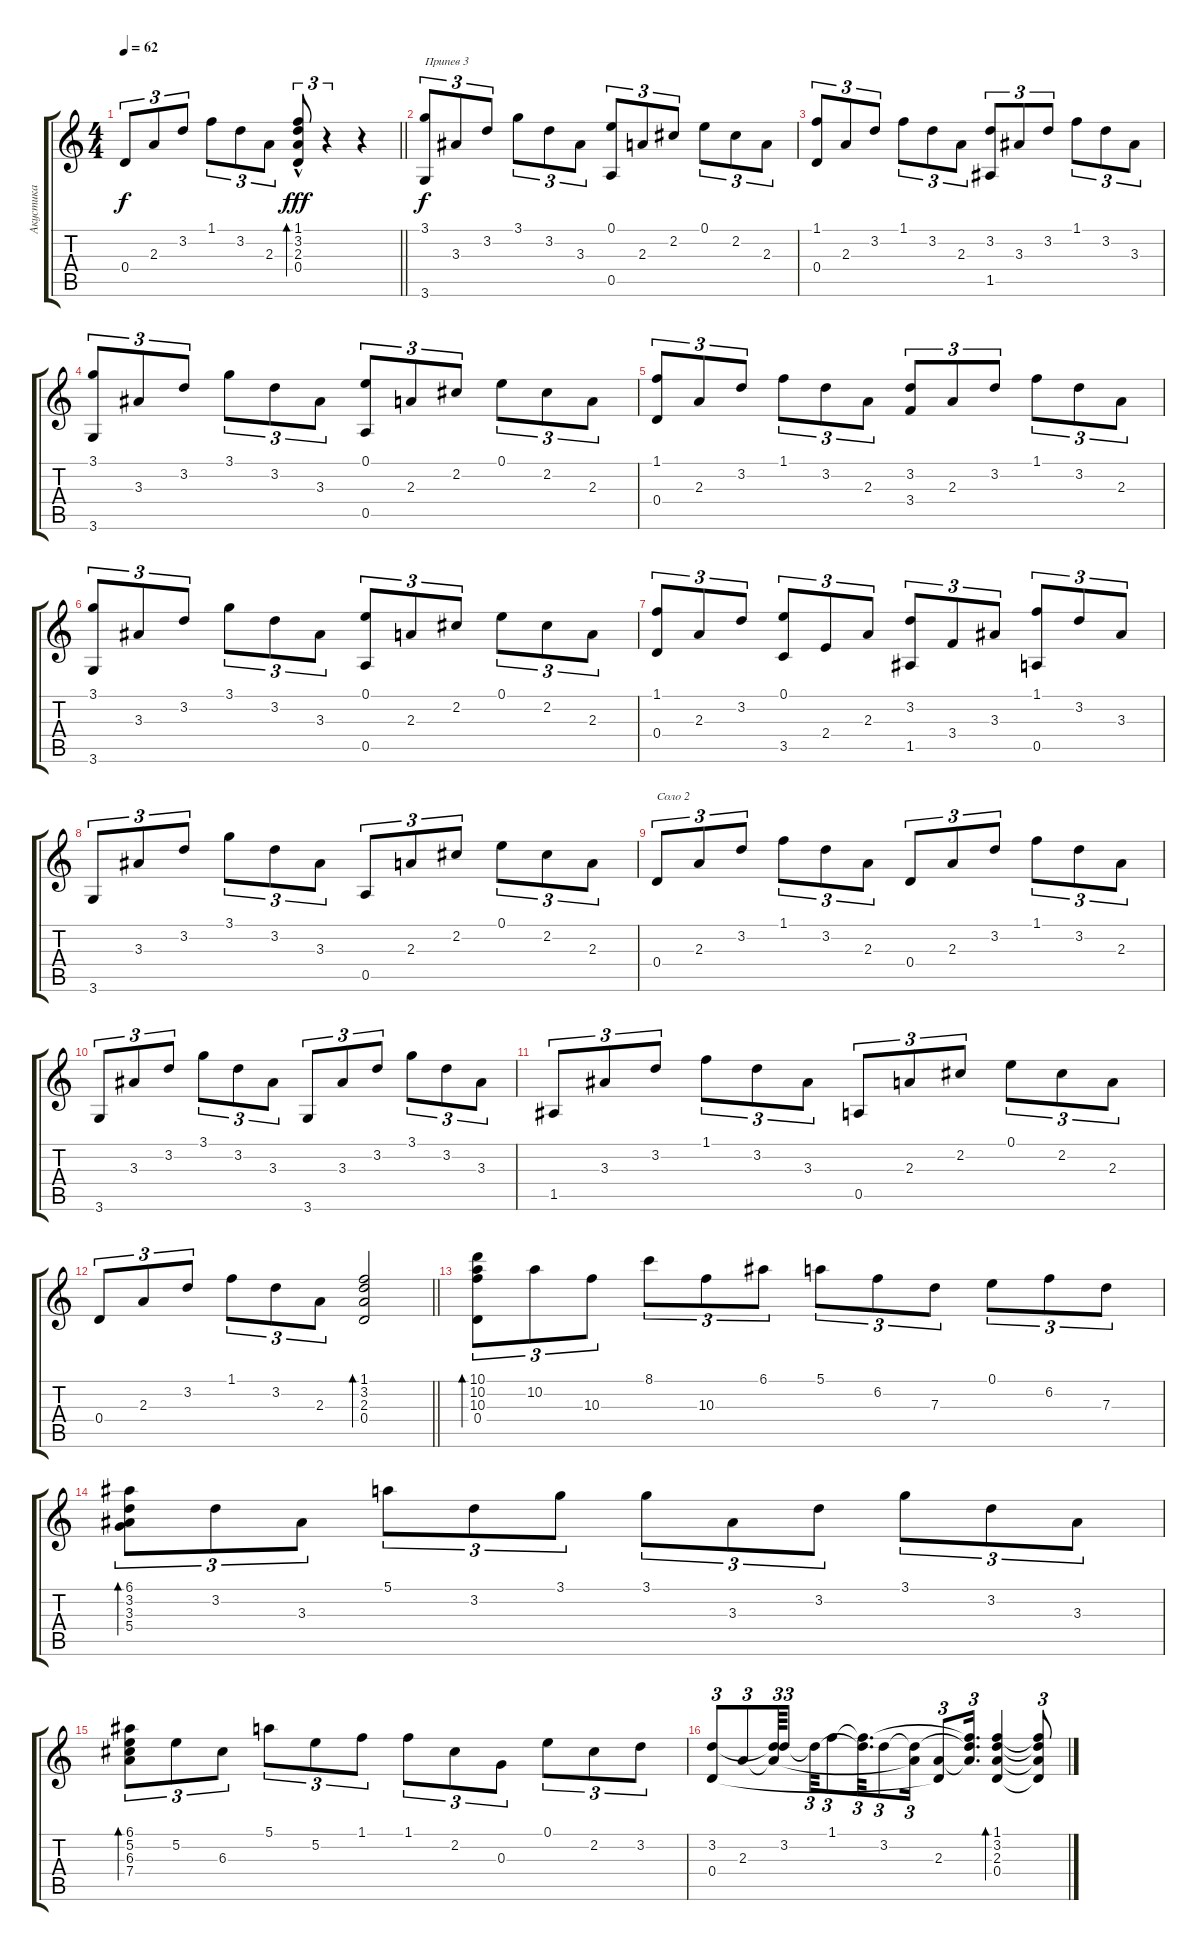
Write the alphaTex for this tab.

\track ("Акустика" "Акустика") {instrument acousticguitarsteel}
\staff {score tabs}
\tuning (E4 B3 G3 D3 A2 E2) {hide}
\ts (4 4)
\tempo 62
\clef g2
\barLineRight lightlight
\ks c
0.4.8{tu (3 2) dy f} 2.3.8{tu (3 2)} 3.2.8{tu (3 2)} 1.1.8{tu (3 2)} 3.2.8{tu (3 2)} 2.3.8{tu (3 2)} (1.1{hac} 3.2{hac} 2.3{hac} 0.4{hac}).8{tu (3 2) bd 240 dy fff} r.4{tu (3 2)} r.4 |
(3.1 3.6).8{tu (3 2) txt "Припев 3" dy f} 3.3.8{tu (3 2)} 3.2.8{tu (3 2)} 3.1.8{tu (3 2)} 3.2.8{tu (3 2)} 3.3.8{tu (3 2)} (0.1 0.5).8{tu (3 2)} 2.3.8{tu (3 2)} 2.2.8{tu (3 2)} 0.1.8{tu (3 2)} 2.2.8{tu (3 2)} 2.3.8{tu (3 2)} |
(1.1 0.4).8{tu (3 2)} 2.3.8{tu (3 2)} 3.2.8{tu (3 2)} 1.1.8{tu (3 2)} 3.2.8{tu (3 2)} 2.3.8{tu (3 2)} (3.2 1.5).8{tu (3 2)} 3.3.8{tu (3 2)} 3.2.8{tu (3 2)} 1.1.8{tu (3 2)} 3.2.8{tu (3 2)} 3.3.8{tu (3 2)} |
(3.1 3.6).8{tu (3 2)} 3.3.8{tu (3 2)} 3.2.8{tu (3 2)} 3.1.8{tu (3 2)} 3.2.8{tu (3 2)} 3.3.8{tu (3 2)} (0.1 0.5).8{tu (3 2)} 2.3.8{tu (3 2)} 2.2.8{tu (3 2)} 0.1.8{tu (3 2)} 2.2.8{tu (3 2)} 2.3.8{tu (3 2)} |
(1.1 0.4).8{tu (3 2)} 2.3.8{tu (3 2)} 3.2.8{tu (3 2)} 1.1.8{tu (3 2)} 3.2.8{tu (3 2)} 2.3.8{tu (3 2)} (3.2 3.4).8{tu (3 2)} 2.3.8{tu (3 2)} 3.2.8{tu (3 2)} 1.1.8{tu (3 2)} 3.2.8{tu (3 2)} 2.3.8{tu (3 2)} |
(3.1 3.6).8{tu (3 2)} 3.3.8{tu (3 2)} 3.2.8{tu (3 2)} 3.1.8{tu (3 2)} 3.2.8{tu (3 2)} 3.3.8{tu (3 2)} (0.1 0.5).8{tu (3 2)} 2.3.8{tu (3 2)} 2.2.8{tu (3 2)} 0.1.8{tu (3 2)} 2.2.8{tu (3 2)} 2.3.8{tu (3 2)} |
(1.1 0.4).8{tu (3 2)} 2.3.8{tu (3 2)} 3.2.8{tu (3 2)} (0.1 3.5).8{tu (3 2)} 2.4.8{tu (3 2)} 2.3.8{tu (3 2)} (3.2 1.5).8{tu (3 2)} 3.4.8{tu (3 2)} 3.3.8{tu (3 2)} (1.1 0.5).8{tu (3 2)} 3.2.8{tu (3 2)} 3.3.8{tu (3 2)} |
3.6.8{tu (3 2)} 3.3.8{tu (3 2)} 3.2.8{tu (3 2)} 3.1.8{tu (3 2)} 3.2.8{tu (3 2)} 3.3.8{tu (3 2)} 0.5.8{tu (3 2)} 2.3.8{tu (3 2)} 2.2.8{tu (3 2)} 0.1.8{tu (3 2)} 2.2.8{tu (3 2)} 2.3.8{tu (3 2)} |
0.4.8{tu (3 2) txt "Соло 2"} 2.3.8{tu (3 2)} 3.2.8{tu (3 2)} 1.1.8{tu (3 2)} 3.2.8{tu (3 2)} 2.3.8{tu (3 2)} 0.4.8{tu (3 2)} 2.3.8{tu (3 2)} 3.2.8{tu (3 2)} 1.1.8{tu (3 2)} 3.2.8{tu (3 2)} 2.3.8{tu (3 2)} |
3.6.8{tu (3 2)} 3.3.8{tu (3 2)} 3.2.8{tu (3 2)} 3.1.8{tu (3 2)} 3.2.8{tu (3 2)} 3.3.8{tu (3 2)} 3.6.8{tu (3 2)} 3.3.8{tu (3 2)} 3.2.8{tu (3 2)} 3.1.8{tu (3 2)} 3.2.8{tu (3 2)} 3.3.8{tu (3 2)} |
1.5.8{tu (3 2)} 3.3.8{tu (3 2)} 3.2.8{tu (3 2)} 1.1.8{tu (3 2)} 3.2.8{tu (3 2)} 3.3.8{tu (3 2)} 0.5.8{tu (3 2)} 2.3.8{tu (3 2)} 2.2.8{tu (3 2)} 0.1.8{tu (3 2)} 2.2.8{tu (3 2)} 2.3.8{tu (3 2)} |
\barLineRight lightlight
0.4.8{tu (3 2)} 2.3.8{tu (3 2)} 3.2.8{tu (3 2)} 1.1.8{tu (3 2)} 3.2.8{tu (3 2)} 2.3.8{tu (3 2)} (1.1 3.2 2.3 0.4).2{bd 240} |
(10.1 10.2 10.3 0.4).8{tu (3 2) bd 120} 10.2.8{tu (3 2)} 10.3.8{tu (3 2)} 8.1.8{tu (3 2)} 10.3.8{tu (3 2)} 6.1.8{tu (3 2)} 5.1.8{tu (3 2)} 6.2.8{tu (3 2)} 7.3.8{tu (3 2)} 0.1.8{tu (3 2)} 6.2.8{tu (3 2)} 7.3.8{tu (3 2)} |
(6.1 3.2 3.3 5.4).8{tu (3 2) bd 120} 3.2.8{tu (3 2)} 3.3.8{tu (3 2)} 5.1.8{tu (3 2)} 3.2.8{tu (3 2)} 3.1.8{tu (3 2)} 3.1.8{tu (3 2)} 3.3.8{tu (3 2)} 3.2.8{tu (3 2)} 3.1.8{tu (3 2)} 3.2.8{tu (3 2)} 3.3.8{tu (3 2)} |
(6.1 5.2 6.3 7.4).8{tu (3 2) bd 120} 5.2.8{tu (3 2)} 6.3.8{tu (3 2)} 5.1.8{tu (3 2)} 5.2.8{tu (3 2)} 1.1.8{tu (3 2)} 1.1.8{tu (3 2)} 2.2.8{tu (3 2)} 0.3.8{tu (3 2)} 0.1.8{tu (3 2)} 2.2.8{tu (3 2)} 3.2.8{tu (3 2)} |
(3.2 0.4).8{tu (3 2)} 2.3.8{tu (3 2)} (3.2{t} 2.3{t}).64{tu (3 2)} 3.2.8{tu (3 2)} 3.2{t}.32{tu (3 2)} 1.1.8{tu (3 2)} (1.1{t} 3.2{t}).32{d tu (3 2)} 3.2.8{tu (3 2)} (3.2{t} 2.3{t}).16{tu (3 2)} (2.3 0.4{t}).8{tu (3 2)} (1.1{t} 3.2{t} 2.3{t}).16{d tu (3 2)} (1.1 3.2 2.3 0.4).4{bd 480} (1.1{t} 3.2{t} 2.3{t} 0.4{t}).8{tu (3 2)}
